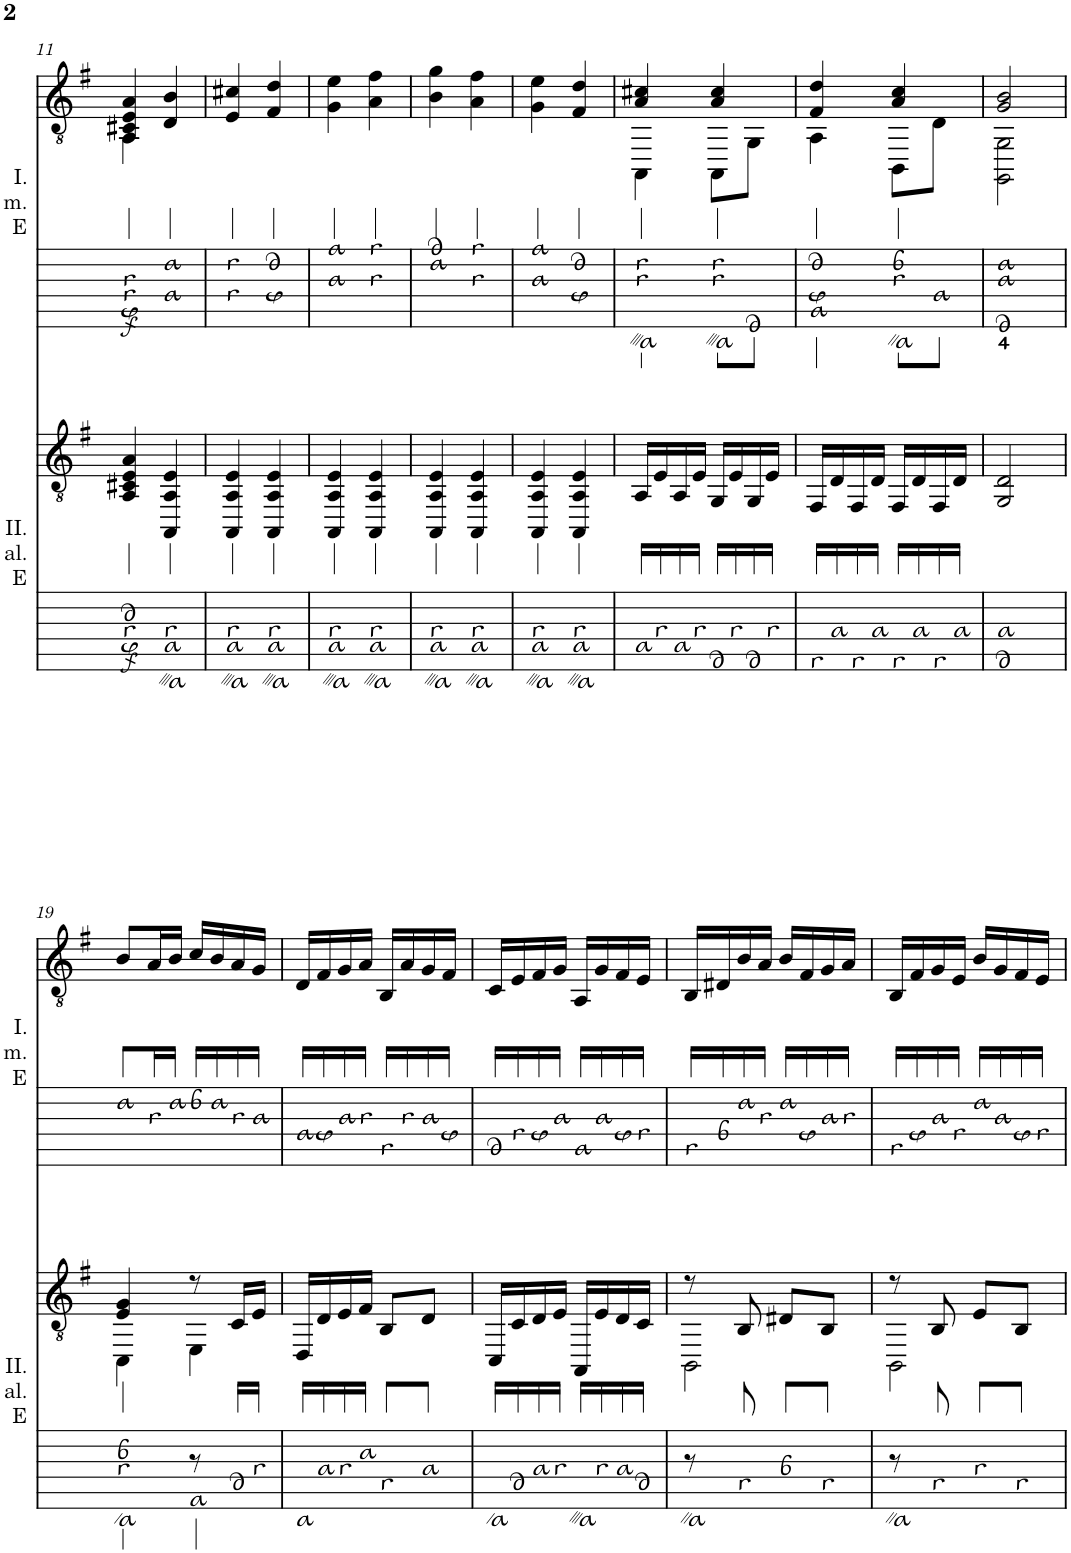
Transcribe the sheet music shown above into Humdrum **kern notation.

**kern	**kern	**kern	**kern
*part2	*part2	*part1	*part1
*staff4	*staff3	*staff2	*staff1
*I"II. arch lute in E	*	*I"I. man dora in E	*
*I'II. al. E	*	*I'I. m. E	*
!!LO:PB:g=z
*	*clefGv2	*	*clefGv2
*k[f#]	*k[f#]	*k[f#]	*k[f#]
*M2/4	*M2/4	*M2/4	*M2/4
=11	=11	=11	=11
*	*	*^	*^
4AA/ 4C#X/ 4E/ 4A/	4AA/ 4C#X/ 4E/ 4A/	4AA/ 4C#X/ 4E/ 4A/	4AA	4AA/ 4C#X/ 4E/ 4A/	4AA\
4AAA/ 4AA/ 4E/	4AAA/ 4AA/ 4E/	4D/ 4B/	4ryy	4D/ 4B/	4ryy
*	*	*v	*v	*	*
*	*	*	*v	*v
=12	=12	=12	=12
4AAA/ 4AA/ 4E/	4AAA/ 4AA/ 4E/	4E/ 4c#X/	4E/ 4c#X/
4AAA/ 4AA/ 4E/	4AAA/ 4AA/ 4E/	4F#/ 4d/	4F#/ 4d/
=13	=13	=13	=13
4AAA/ 4AA/ 4E/	4AAA/ 4AA/ 4E/	4G/ 4e/	4G\ 4e\
4AAA/ 4AA/ 4E/	4AAA/ 4AA/ 4E/	4A/ 4f#/	4A\ 4f#\
=14	=14	=14	=14
4AAA/ 4AA/ 4E/	4AAA/ 4AA/ 4E/	4B/ 4g/	4B\ 4g\
4AAA/ 4AA/ 4E/	4AAA/ 4AA/ 4E/	4A/ 4f#/	4A\ 4f#\
=15	=15	=15	=15
4AAA/ 4AA/ 4E/	4AAA/ 4AA/ 4E/	4G/ 4e/	4G\ 4e\
4AAA/ 4AA/ 4E/	4AAA/ 4AA/ 4E/	4F#/ 4d/	4F#/ 4d/
=16	=16	=16	=16
*	*	*^	*^
16AA/LL	16AA/LL	4A/ 4c#X/	4AAA\	4A/ 4c#X/	4AAA\
16E/	16E/	.	.	.	.
16AA/	16AA/	.	.	.	.
16E/JJ	16E/JJ	.	.	.	.
16GG/LL	16GG/LL	4A/ 4c#/	8AAA\L	4A/ 4c#/	8AAA\L
16E/	16E/	.	.	.	.
16GG/	16GG/	.	8GG\J	.	8GG\J
16E/JJ	16E/JJ	.	.	.	.
=17	=17	=17	=17	=17	=17
16FF#/LL	16FF#/LL	4F#/ 4d/	4AA\	4F#/ 4d/	4AA\
16D/	16D/	.	.	.	.
16FF#/	16FF#/	.	.	.	.
16D/JJ	16D/JJ	.	.	.	.
16FF#/LL	16FF#/LL	4A/ 4c/	8BBB\L	4A/ 4c/	8BBB\L
16D/	16D/	.	.	.	.
16FF#/	16FF#/	.	8D\J	.	8D\J
16D/JJ	16D/JJ	.	.	.	.
=18	=18	=18	=18	=18	=18
2GG 2D	2GG/ 2D/	2G 2B	2GGG 2GG	2G/ 2B/	2GGG\ 2GG\
*	*	*v	*v	*	*
*	*	*	*v	*v
!!LO:LB:g=z
=19	=19	=19	=19
*^	*^	*	*
4E/ 4G/	4CC\	4E/ 4G/	4CC\	8B/L	8B/L
.	.	.	.	16A/L	16A/L
.	.	.	.	16B/JJ	16B/JJ
8r	4EE\	8r	4EE\	16c/LL	16c/LL
.	.	.	.	16B/	16B/
16C/LL	.	16C/LL	.	16A/	16A/
16E/JJ	.	16E/JJ	.	16G/JJ	16G/JJ
*v	*v	*	*	*	*
*	*v	*v	*	*
=20	=20	=20	=20
16DD/LL	16DD/LL	16D/LL	16D/LL
16D/	16D/	16F#/	16F#/
16E/	16E/	16G/	16G/
16F#/JJ	16F#/JJ	16A/JJ	16A/JJ
8BB/L	8BB/L	16BB/LL	16BB/LL
.	.	16A/	16A/
8D/J	8D/J	16G/	16G/
.	.	16F#/JJ	16F#/JJ
=21	=21	=21	=21
16CC/LL	16CC/LL	16C/LL	16C/LL
16C/	16C/	16E/	16E/
16D/	16D/	16F#/	16F#/
16E/JJ	16E/JJ	16G/JJ	16G/JJ
16AAA/LL	16AAA/LL	16AA/LL	16AA/LL
16E/	16E/	16G/	16G/
16D/	16D/	16F#/	16F#/
16C/JJ	16C/JJ	16E/JJ	16E/JJ
=22	=22	=22	=22
*^	*^	*	*
8r	2BBB	8r	2BBB\	16BB/LL	16BB/LL
.	.	.	.	16D#X/	16D#X/
8BB/	.	8BB/	.	16B/	16B/
.	.	.	.	16A/JJ	16A/JJ
8D#X/L	.	8D#X/L	.	16B/LL	16B/LL
.	.	.	.	16F#/	16F#/
8BB/J	.	8BB/J	.	16G/	16G/
.	.	.	.	16A/JJ	16A/JJ
=23	=23	=23	=23	=23	=23
8r	2BBB	8r	2BBB\	16BB/LL	16BB/LL
.	.	.	.	16F#/	16F#/
8BB/	.	8BB/	.	16G/	16G/
.	.	.	.	16E/JJ	16E/JJ
8E/L	.	8E/L	.	16B/LL	16B/LL
.	.	.	.	16G/	16G/
8BB/J	.	8BB/J	.	16F#/	16F#/
.	.	.	.	16E/JJ	16E/JJ
*v	*v	*	*	*	*
*	*v	*v	*	*
=	=	=	=
*-	*-	*-	*-
